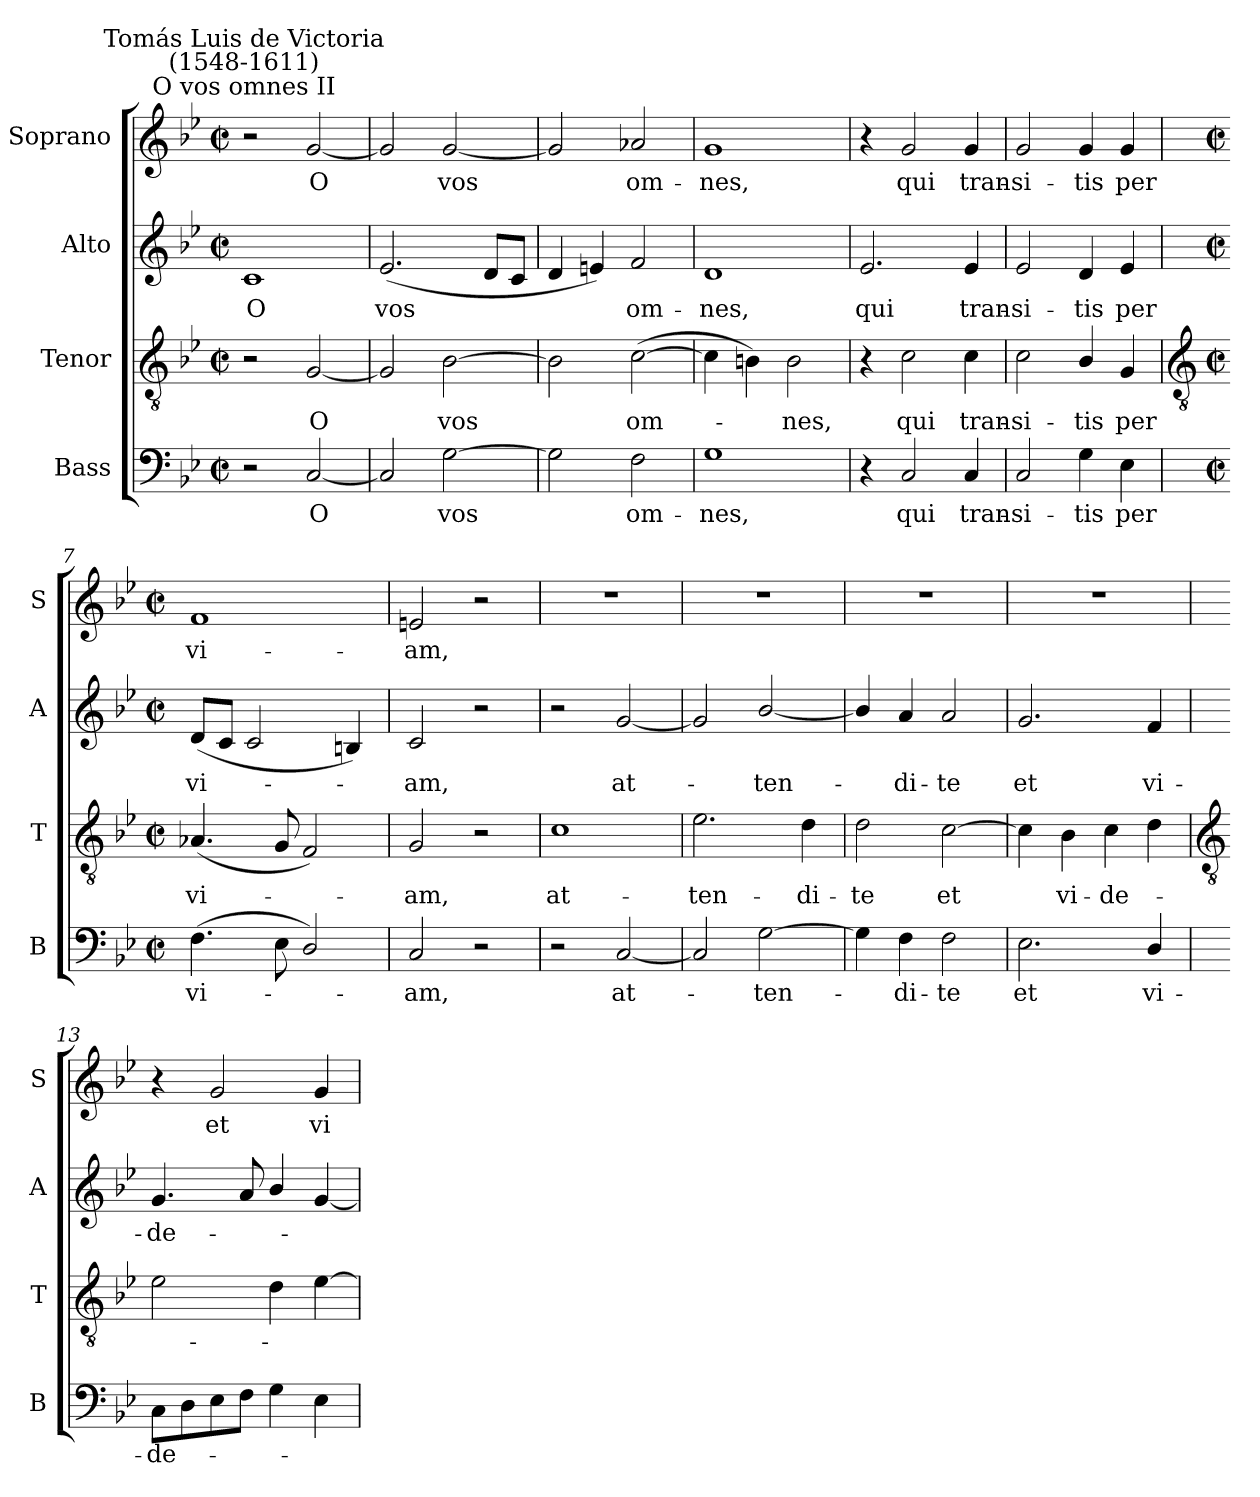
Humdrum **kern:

**kern	**text	**kern	**text	**kern	**text	**kern	**text
*part4	*part4	*part3	*part3	*part2	*part2	*part1	*part1
*staff4	*staff4	*staff3	*staff3	*staff2	*staff2	*staff1	*staff1
*I"Bass	*	*I"Tenor	*	*I"Alto	*	*I"Soprano	*
*I'B	*	*I'T	*	*I'A	*	*I'S	*
*clefF4	*	*clefGv2	*	*clefG2	*	*clefG2	*
*k[b-e-]	*	*k[b-e-]	*	*k[b-e-]	*	*k[b-e-]	*
*B-:	*	*B-:	*	*B-:	*	*B-:	*
*M2/2	*	*M2/2	*	*M2/2	*	*M2/2	*
*met(c|)	*	*met(c|)	*	*met(c|)	*	*met(c|)	*
=1	=1	=1	=1	=1	=1	=1	=1
!	!	!	!	!	!	!LO:TX:a:cj:t=O vos omnes II	!
!	!	!	!	!	!	!LO:TX:a:cj:t=Tomás Luis de Victoria\n(1548-1611)	!
!	!	!	!	!	!LO:LY:b	!	!
2r	.	2r	.	1c	O	2r	.
!	!LO:LY:b	!	!LO:LY:b	!	!	!	!LO:LY:b
[2C	O	[2G	O	.	.	[2g	O
=2	=2	=2	=2	=2	=2	=2	=2
!	!	!	!	!	!LO:LY:b	!	!
2C]	.	2G]	.	(<2.e-	vos	2g]	.
!	!LO:LY:b	!	!LO:LY:b	!	!	!	!LO:LY:b
[2G	vos	[2B-	vos	.	.	[2g	vos
.	.	.	.	8dL	.	.	.
.	.	.	.	8cJ	.	.	.
=3	=3	=3	=3	=3	=3	=3	=3
2G]	.	2B-]	.	4d	.	2g]	.
.	.	.	.	4en)	.	.	.
!	!LO:LY:b	!	!LO:LY:b	!	!LO:LY:b	!	!LO:LY:b
2F	om-	(>[2c	om-	2f	om-	2a-X	om-
=4	=4	=4	=4	=4	=4	=4	=4
!	!LO:LY:b	!	!	!	!LO:LY:b	!	!LO:LY:b
1G	-nes,	4c]	.	1d	-nes,	1g	-nes,
.	.	4Bn)	.	.	.	.	.
!	!	!	!LO:LY:b	!	!	!	!
.	.	2B	nes,	.	.	.	.
=5	=5	=5	=5	=5	=5	=5	=5
!	!	!	!	!	!LO:LY:b	!	!
4r	.	4r	.	2.e-	qui	4r	.
!	!LO:LY:b	!	!LO:LY:b	!	!	!	!LO:LY:b
2C	qui	2c	qui	.	.	2g	qui
!	!LO:LY:b	!	!LO:LY:b	!	!LO:LY:b	!	!LO:LY:b
4C	tran-	4c	tran-	4e-	tran-	4g	tran-
=6	=6	=6	=6	=6	=6	=6	=6
!	!LO:LY:b	!	!LO:LY:b	!	!LO:LY:b	!	!LO:LY:b
2C	-si-	2c	-si-	2e-	-si-	2g	-si-
!	!LO:LY:b	!	!LO:LY:b	!	!LO:LY:b	!	!LO:LY:b
4G	-tis	4B-/	-tis	4d	-tis	4g	-tis
!	!LO:LY:b	!	!LO:LY:b	!	!LO:LY:b	!	!LO:LY:b
4E-	per	4G	per	4e-	per	4g	per
!!LO:LB:g=z
=7	=7	=7	=7	=7	=7	=7	=7
*	*	*clefGv2	*	*	*	*	*
*M2/2	*	*M2/2	*	*M2/2	*	*M2/2	*
*met(c|)	*	*met(c|)	*	*met(c|)	*	*met(c|)	*
!	!LO:LY:b	!	!LO:LY:b	!	!LO:LY:b	!	!LO:LY:b
(>4.F	vi-	(<4.A-X	vi-	(<8dL	vi-	1f	vi-
.	.	.	.	8cJ	.	.	.
.	.	.	.	2c	.	.	.
8E-	.	8G	.	.	.	.	.
2D/)	.	2F)	.	.	.	.	.
.	.	.	.	4Bn)	.	.	.
=8	=8	=8	=8	=8	=8	=8	=8
!	!LO:LY:b	!	!LO:LY:b	!	!LO:LY:b	!	!LO:LY:b
2C	am,	2G	am,	2c	am,	2en	-am,
2r	.	2r	.	2r	.	2r	.
=9	=9	=9	=9	=9	=9	=9	=9
!	!	!	!LO:LY:b	!	!	!	!
2r	.	1c	at-	2r	.	1r	.
!	!LO:LY:b	!	!	!	!LO:LY:b	!	!
[2C	at-	.	.	[2g	at-	.	.
=10	=10	=10	=10	=10	=10	=10	=10
!	!	!	!LO:LY:b	!	!	!	!
2C]	.	2.e-	-ten-	2g]	.	1r	.
!	!LO:LY:b	!	!	!	!LO:LY:b	!	!
[2G	ten-	.	.	[2b-/	ten-	.	.
!	!	!	!LO:LY:b	!	!	!	!
.	.	4d	-di-	.	.	.	.
=11	=11	=11	=11	=11	=11	=11	=11
!	!	!	!LO:LY:b	!	!	!	!
4G]	.	2d	-te	4b-/]	.	1r	.
!	!LO:LY:b	!	!	!	!LO:LY:b	!	!
4F	di-	.	.	4a	di-	.	.
!	!LO:LY:b	!	!LO:LY:b	!	!LO:LY:b	!	!
2F	-te	[2c	et	2a	-te	.	.
=12	=12	=12	=12	=12	=12	=12	=12
!	!LO:LY:b	!	!	!	!LO:LY:b	!	!
2.E-	et	4c]	.	2.g	et	1r	.
!	!	!	!LO:LY:b	!	!	!	!
.	.	4B-	vi-	.	.	.	.
!	!	!	!LO:LY:b	!	!	!	!
.	.	4c	-de-	.	.	.	.
!	!LO:LY:b	!	!	!	!LO:LY:b	!	!
4D/	vi-	4d	.	4f	vi-	.	.
!!LO:LB:g=z
=13	=13	=13	=13	=13	=13	=13	=13
*	*	*clefGv2	*	*	*	*	*
!	!LO:LY:b	!	!	!	!LO:LY:b	!	!
8CL	-de-	2e-	.	4.g	-de-	4r	.
8D	.	.	.	.	.	.	.
!	!	!	!	!	!	!	!LO:LY:b
8E-	.	.	.	.	.	2g	et
8FJ	.	.	.	8a	.	.	.
4G	.	4d	.	4b-/	.	.	.
!	!	!	!	!	!	!	!LO:LY:b
4E-	.	[4e-	.	[4g	.	4g	vi-
=	=	=	=	=	=	=	=
*-	*-	*-	*-	*-	*-	*-	*-
